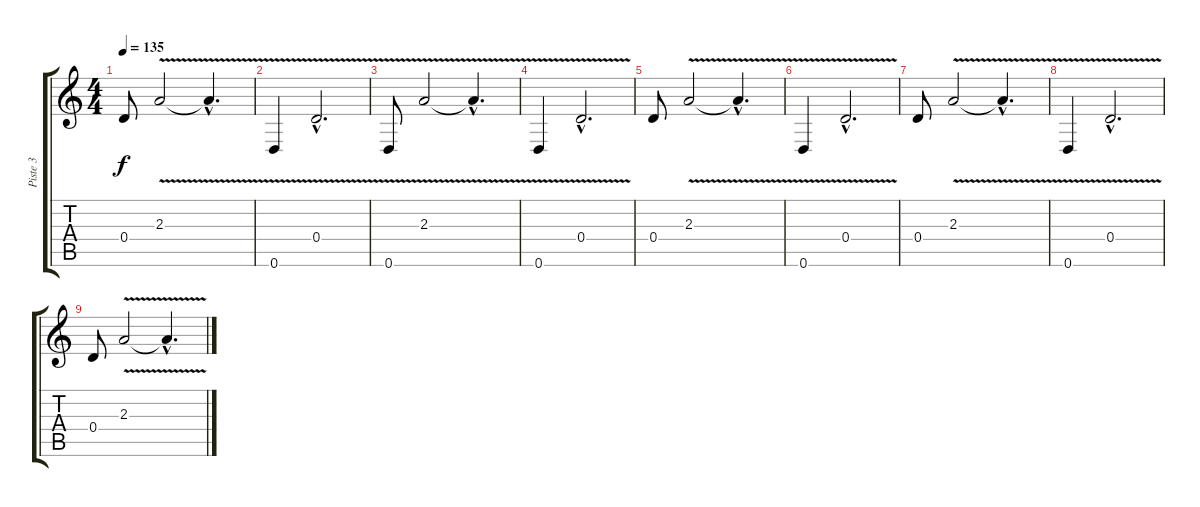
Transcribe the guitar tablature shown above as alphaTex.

\track ("Piste 3" "Piste 3") {instrument distortionguitar}
\staff {score tabs}
\tuning (E4 B3 G3 D3 A2 D2) {hide}
\ts (4 4)
\tempo 135
\clef g2
\ks c
0.4.8{dy f} 2.3{v}.2 2.3{hac t}.4{d} |
0.6{v}.4 0.4{v hac}.2{d} |
0.6{v}.8 2.3{v}.2 2.3{hac t}.4{d} |
0.6{v}.4 0.4{v hac}.2{d} |
0.4.8 2.3{v}.2 2.3{hac t}.4{d} |
0.6{v}.4 0.4{v hac}.2{d} |
0.4.8 2.3{v}.2 2.3{hac t}.4{d} |
0.6{v}.4 0.4{v hac}.2{d} |
0.4.8 2.3{v}.2 2.3{hac t}.4{d}
